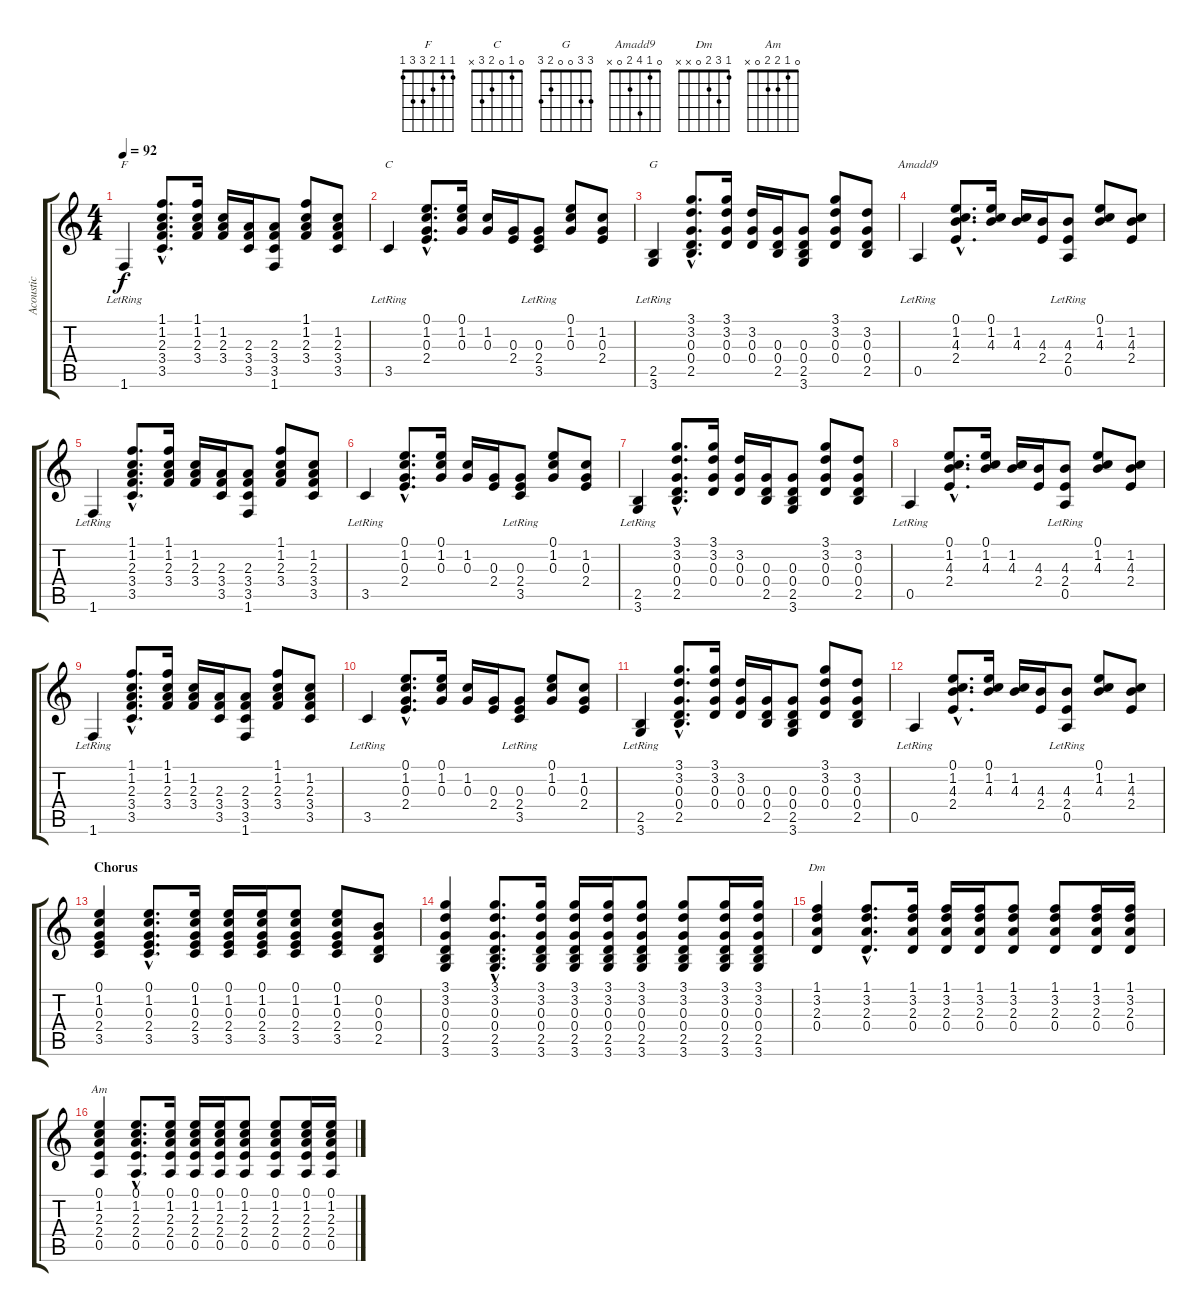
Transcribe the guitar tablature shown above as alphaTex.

\track ("Acoustic" "Acoustic") {instrument acousticguitarsteel}
\staff {score tabs}
\tuning (E4 B3 G3 D3 A2 E2) {hide}
\chord ("F" 1 1 2 3 3 1)
\chord ("C" 0 1 0 2 3 x)
\chord ("G" 3 3 0 0 2 3)
\chord ("Amadd9" 0 1 4 2 0 x)
\chord ("Dm" 1 3 2 0 x x)
\chord ("Am" 0 1 2 2 0 x)
\ts (4 4)
\tempo 92
\clef g2
\ks c
1.6{lr}.4{ch "F" dy f} (1.1{hac} 1.2{hac} 2.3{hac} 3.4{hac} 3.5{hac}).8{d} (1.1 1.2 2.3 3.4).16 (1.2 2.3 3.4).16 (2.3 3.4 3.5).16 (2.3 3.4 3.5 1.6).8 (1.1 1.2 2.3 3.4).8 (1.2 2.3 3.4 3.5).8 |
3.5{lr}.4{ch "C"} (0.1{hac} 1.2{hac} 0.3{hac} 2.4{hac}).8{d} (0.1 1.2 0.3).16 (1.2 0.3).16 (0.3 2.4).16 (0.3 2.4 3.5{lr}).8 (0.1 1.2 0.3).8 (1.2 0.3 2.4).8 |
(2.5 3.6{lr}).4{ch "G"} (3.1{hac} 3.2{hac} 0.3{hac} 0.4{hac} 2.5{hac}).8{d} (3.1 3.2 0.3 0.4).16 (3.2 0.3 0.4).16 (0.3 0.4 2.5).16 (0.3 0.4 2.5 3.6).8 (3.1 3.2 0.3 0.4).8 (3.2 0.3 0.4 2.5).8 |
0.5{lr}.4{ch "Amadd9"} (0.1{hac} 1.2{hac} 4.3{hac} 2.4{hac}).8{d} (0.1 1.2 4.3).16 (1.2 4.3).16 (4.3 2.4).16 (4.3 2.4 0.5{lr}).8 (0.1 1.2 4.3).8 (1.2 4.3 2.4).8 |
1.6{lr}.4 (1.1{hac} 1.2{hac} 2.3{hac} 3.4{hac} 3.5{hac}).8{d} (1.1 1.2 2.3 3.4).16 (1.2 2.3 3.4).16 (2.3 3.4 3.5).16 (2.3 3.4 3.5 1.6).8 (1.1 1.2 2.3 3.4).8 (1.2 2.3 3.4 3.5).8 |
3.5{lr}.4 (0.1{hac} 1.2{hac} 0.3{hac} 2.4{hac}).8{d} (0.1 1.2 0.3).16 (1.2 0.3).16 (0.3 2.4).16 (0.3 2.4 3.5{lr}).8 (0.1 1.2 0.3).8 (1.2 0.3 2.4).8 |
(2.5 3.6{lr}).4 (3.1{hac} 3.2{hac} 0.3{hac} 0.4{hac} 2.5{hac}).8{d} (3.1 3.2 0.3 0.4).16 (3.2 0.3 0.4).16 (0.3 0.4 2.5).16 (0.3 0.4 2.5 3.6).8 (3.1 3.2 0.3 0.4).8 (3.2 0.3 0.4 2.5).8 |
0.5{lr}.4 (0.1{hac} 1.2{hac} 4.3{hac} 2.4{hac}).8{d} (0.1 1.2 4.3).16 (1.2 4.3).16 (4.3 2.4).16 (4.3 2.4 0.5{lr}).8 (0.1 1.2 4.3).8 (1.2 4.3 2.4).8 |
1.6{lr}.4 (1.1{hac} 1.2{hac} 2.3{hac} 3.4{hac} 3.5{hac}).8{d} (1.1 1.2 2.3 3.4).16 (1.2 2.3 3.4).16 (2.3 3.4 3.5).16 (2.3 3.4 3.5 1.6).8 (1.1 1.2 2.3 3.4).8 (1.2 2.3 3.4 3.5).8 |
3.5{lr}.4 (0.1{hac} 1.2{hac} 0.3{hac} 2.4{hac}).8{d} (0.1 1.2 0.3).16 (1.2 0.3).16 (0.3 2.4).16 (0.3 2.4 3.5{lr}).8 (0.1 1.2 0.3).8 (1.2 0.3 2.4).8 |
(2.5 3.6{lr}).4 (3.1{hac} 3.2{hac} 0.3{hac} 0.4{hac} 2.5{hac}).8{d} (3.1 3.2 0.3 0.4).16 (3.2 0.3 0.4).16 (0.3 0.4 2.5).16 (0.3 0.4 2.5 3.6).8 (3.1 3.2 0.3 0.4).8 (3.2 0.3 0.4 2.5).8 |
0.5{lr}.4 (0.1{hac} 1.2{hac} 4.3{hac} 2.4{hac}).8{d} (0.1 1.2 4.3).16 (1.2 4.3).16 (4.3 2.4).16 (4.3 2.4 0.5{lr}).8 (0.1 1.2 4.3).8 (1.2 4.3 2.4).8 |
\section ("" "Chorus")
(0.1 1.2 0.3 2.4 3.5).4 (0.1{hac} 1.2{hac} 0.3{hac} 2.4{hac} 3.5{hac}).8{d} (0.1 1.2 0.3 2.4 3.5).16 (0.1 1.2 0.3 2.4 3.5).16 (0.1 1.2 0.3 2.4 3.5).16 (0.1 1.2 0.3 2.4 3.5).8 (0.1 1.2 0.3 2.4 3.5).8 (0.2 0.3 0.4 2.5).8 |
(3.1 3.2 0.3 0.4 2.5 3.6).4 (3.1{hac} 3.2{hac} 0.3{hac} 0.4{hac} 2.5{hac} 3.6{hac}).8{d} (3.1 3.2 0.3 0.4 2.5 3.6).16 (3.1 3.2 0.3 0.4 2.5 3.6).16 (3.1 3.2 0.3 0.4 2.5 3.6).16 (3.1 3.2 0.3 0.4 2.5 3.6).8 (3.1 3.2 0.3 0.4 2.5 3.6).8 (3.1 3.2 0.3 0.4 2.5 3.6).16 (3.1 3.2 0.3 0.4 2.5 3.6).16 |
(1.1 3.2 2.3 0.4).4{ch "Dm"} (1.1{hac} 3.2{hac} 2.3{hac} 0.4{hac}).8{d} (1.1 3.2 2.3 0.4).16 (1.1 3.2 2.3 0.4).16 (1.1 3.2 2.3 0.4).16 (1.1 3.2 2.3 0.4).8 (1.1 3.2 2.3 0.4).8 (1.1 3.2 2.3 0.4).16 (1.1 3.2 2.3 0.4).16 |
(0.1 1.2 2.3 2.4 0.5).4{ch "Am"} (0.1{hac} 1.2{hac} 2.3{hac} 2.4{hac} 0.5{hac}).8{d} (0.1 1.2 2.3 2.4 0.5).16 (0.1 1.2 2.3 2.4 0.5).16 (0.1 1.2 2.3 2.4 0.5).16 (0.1 1.2 2.3 2.4 0.5).8 (0.1 1.2 2.3 2.4 0.5).8 (0.1 1.2 2.3 2.4 0.5).16 (0.1 1.2 2.3 2.4 0.5).16
